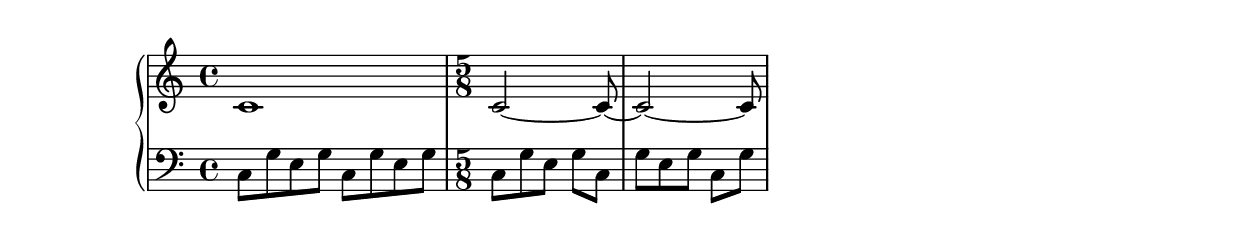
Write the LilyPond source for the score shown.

\version "2.19.27"

md = \relative {
  c'1 
  c2  ~ c8 ~
  c2 ~c8
  
}


mg = \relative {
\clef bass c8 g' e g c, g' e g
\time 5/8 c, g' e g c, g' e g c, g'
}


\new PianoStaff <<
  \new Staff \md
  \new Staff \mg
  
  
  
>>